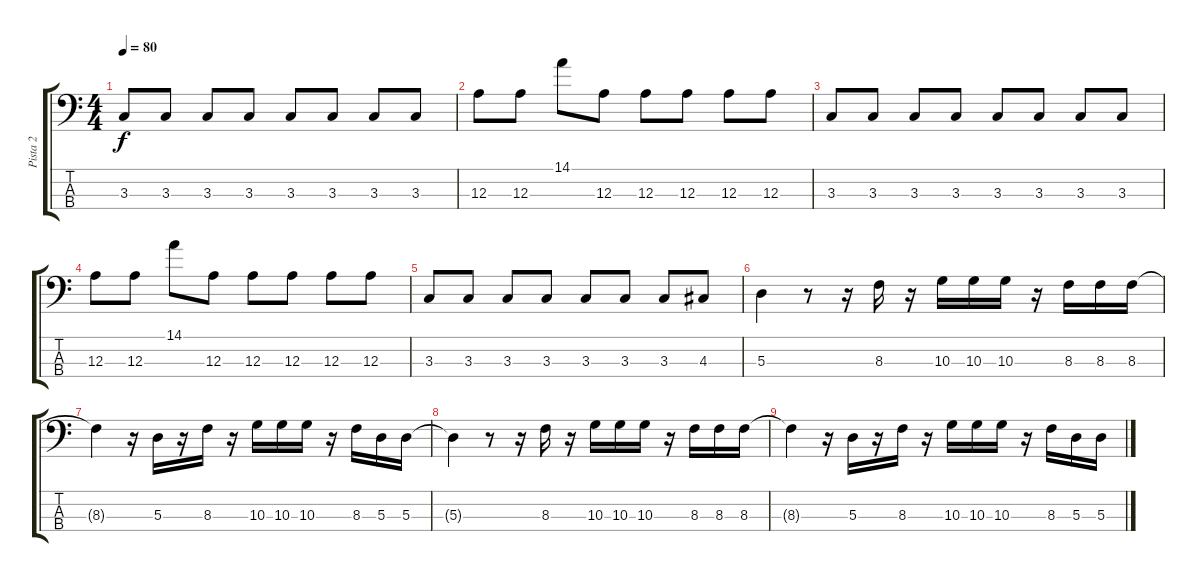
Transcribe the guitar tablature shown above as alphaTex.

\track ("Pista 2" "Pista 2") {instrument electricbassfinger}
\staff {score tabs}
\tuning (G2 D2 A1 E1) {hide}
\ts (4 4)
\tempo 80
\clef f4
\ks c
3.3.8{dy f} 3.3.8 3.3.8 3.3.8 3.3.8 3.3.8 3.3.8 3.3.8 |
12.3.8 12.3.8 14.1.8 12.3.8 12.3.8 12.3.8 12.3.8 12.3.8 |
3.3.8 3.3.8 3.3.8 3.3.8 3.3.8 3.3.8 3.3.8 3.3.8 |
12.3.8 12.3.8 14.1.8 12.3.8 12.3.8 12.3.8 12.3.8 12.3.8 |
3.3.8 3.3.8 3.3.8 3.3.8 3.3.8 3.3.8 3.3.8 4.3.8 |
5.3.4 r.8 r.16 8.3.16 r.16 10.3.16 10.3.16 10.3.16 r.16 8.3.16 8.3.16 8.3.16 |
8.3{t}.4 r.16 5.3.16 r.16 8.3.16 r.16 10.3.16 10.3.16 10.3.16 r.16 8.3.16 5.3.16 5.3.16 |
5.3{t}.4 r.8 r.16 8.3.16 r.16 10.3.16 10.3.16 10.3.16 r.16 8.3.16 8.3.16 8.3.16 |
8.3{t}.4 r.16 5.3.16 r.16 8.3.16 r.16 10.3.16 10.3.16 10.3.16 r.16 8.3.16 5.3.16 5.3.16
